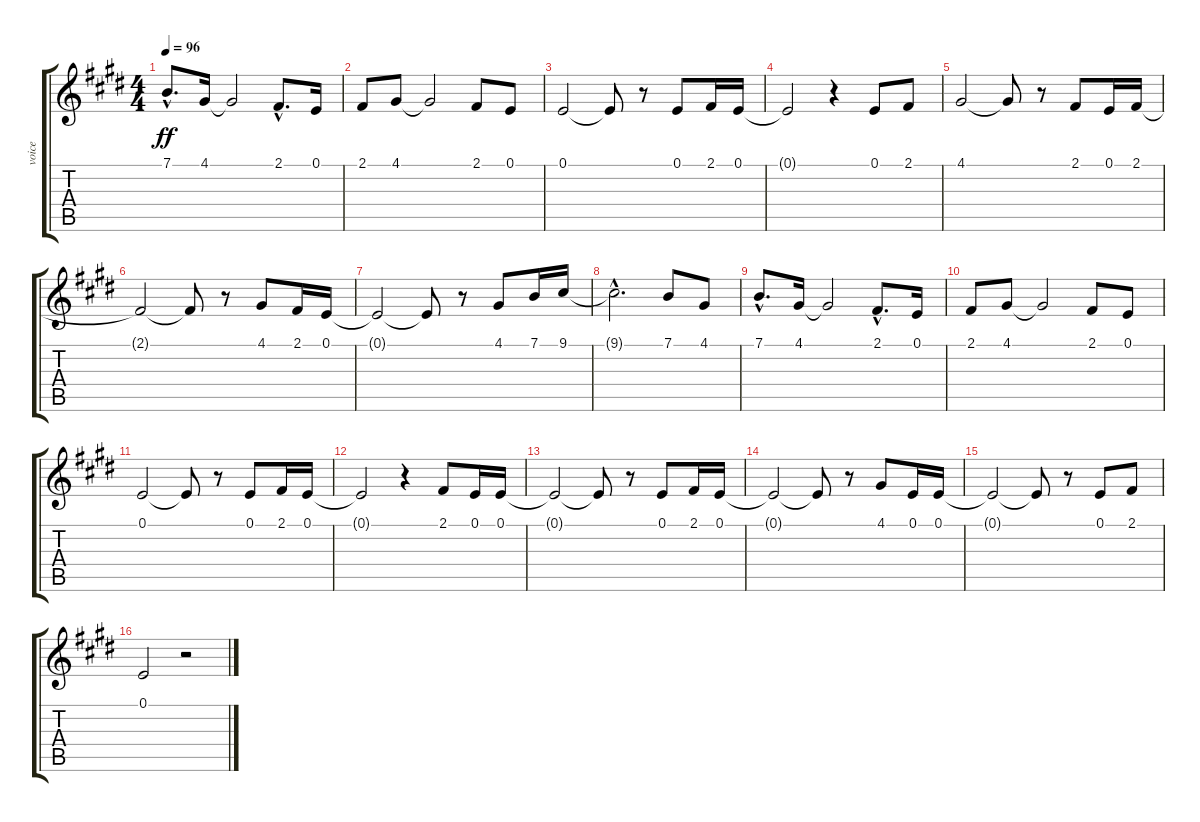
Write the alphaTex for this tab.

\track ("voice" "voice") {instrument harmonica}
\staff {score tabs}
\tuning (E4 B3 G3 D3 A2 E2) {hide}
\ts (4 4)
\tempo 96
\clef g2
\ks e
7.1{hac}.8{d dy ff} 4.1.16 4.1{t}.2 2.1{hac}.8{d} 0.1.16 |
2.1.8 4.1.8 4.1{t}.2 2.1.8 0.1.8 |
0.1.2 0.1{t}.8 r.8 0.1.8 2.1.16 0.1.16 |
0.1{t}.2 r.4 0.1.8 2.1.8 |
4.1.2 4.1{t}.8 r.8 2.1.8 0.1.16 2.1.16 |
2.1{t}.2 2.1{t}.8 r.8 4.1.8 2.1.16 0.1.16 |
0.1{t}.2 0.1{t}.8 r.8 4.1.8 7.1.16 9.1.16 |
9.1{hac t}.2{d} 7.1.8 4.1.8 |
7.1{hac}.8{d} 4.1.16 4.1{t}.2 2.1{hac}.8{d} 0.1.16 |
2.1.8 4.1.8 4.1{t}.2 2.1.8 0.1.8 |
0.1.2 0.1{t}.8 r.8 0.1.8 2.1.16 0.1.16 |
0.1{t}.2 r.4 2.1.8 0.1.16 0.1.16 |
0.1{t}.2 0.1{t}.8 r.8 0.1.8 2.1.16 0.1.16 |
0.1{t}.2 0.1{t}.8 r.8 4.1.8 0.1.16 0.1.16 |
0.1{t}.2 0.1{t}.8 r.8 0.1.8 2.1.8 |
0.1.2 r.2
